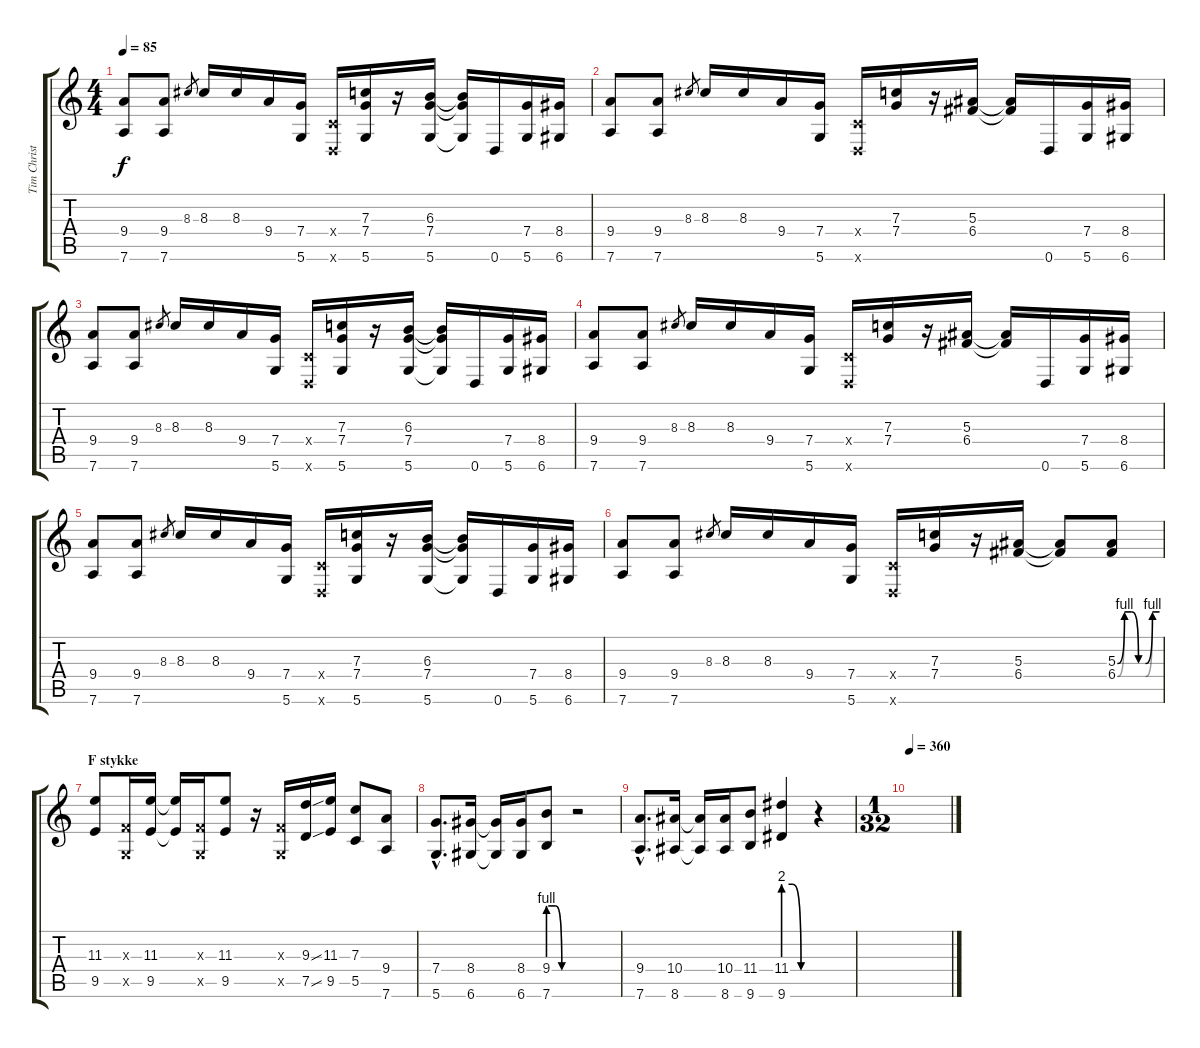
\track ("Tim Christensen (Guitar 2)" "Tim Christ") {instrument distortionguitar}
\staff {score tabs}
\tuning (D4 A3 F3 C3 G2 D2) {hide}
\ts (4 4)
\tempo 85
\clef g2
\ks c
(9.4 7.6).8{dy f} (9.4 7.6).8 8.3.8{gr} 8.3.16 8.3.16 9.4.16 (7.4 5.6).16 (0.4{x} 0.6{x}).16 (7.3 7.4 5.6).16 r.16 (6.3 7.4 5.6).16 (6.3{t} 7.4{t} 5.6{t}).16 0.6.16 (7.4 5.6).16 (8.4 6.6).16 |
(9.4 7.6).8 (9.4 7.6).8 8.3.8{gr} 8.3.16 8.3.16 9.4.16 (7.4 5.6).16 (0.4{x} 0.6{x}).16 (7.3 7.4).16 r.16 (5.3 6.4).16 (5.3{t} 6.4{t}).16 0.6.16 (7.4 5.6).16 (8.4 6.6).16 |
(9.4 7.6).8 (9.4 7.6).8 8.3.8{gr} 8.3.16 8.3.16 9.4.16 (7.4 5.6).16 (0.4{x} 0.6{x}).16 (7.3 7.4 5.6).16 r.16 (6.3 7.4 5.6).16 (6.3{t} 7.4{t} 5.6{t}).16 0.6.16 (7.4 5.6).16 (8.4 6.6).16 |
(9.4 7.6).8 (9.4 7.6).8 8.3.8{gr} 8.3.16 8.3.16 9.4.16 (7.4 5.6).16 (0.4{x} 0.6{x}).16 (7.3 7.4).16 r.16 (5.3 6.4).16 (5.3{t} 6.4{t}).16 0.6.16 (7.4 5.6).16 (8.4 6.6).16 |
(9.4 7.6).8 (9.4 7.6).8 8.3.8{gr} 8.3.16 8.3.16 9.4.16 (7.4 5.6).16 (0.4{x} 0.6{x}).16 (7.3 7.4 5.6).16 r.16 (6.3 7.4 5.6).16 (6.3{t} 7.4{t} 5.6{t}).16 0.6.16 (7.4 5.6).16 (8.4 6.6).16 |
(9.4 7.6).8 (9.4 7.6).8 8.3.8{gr} 8.3.16 8.3.16 9.4.16 (7.4 5.6).16 (0.4{x} 0.6{x}).16 (7.3 7.4).16 r.16 (5.3 6.4).16 (5.3{t} 6.4{t}).8 (5.3{be (custom 0 0 10 4 20 4 30 0 40 0 50 4 60 4)} 6.4{be (custom 0 0 10 4 20 4 30 0 40 0 50 4 60 4)}).8 |
\section ("" "F stykke")
(11.3 9.5).8 (0.3{x} 0.5{x}).16 (11.3 9.5).16 (11.3{t} 9.5{t}).16 (0.3{x} 0.5{x}).16 (11.3 9.5).8 r.16 (0.3{x} 0.5{x}).16 (9.3{ss} 7.5{ss}).16 (11.3 9.5).16 (7.3 5.5).8 (9.4 7.6).8 |
(7.4{hac} 5.6{hac}).8{d} (8.4 6.6).16 (8.4{t} 6.6{t}).16 (8.4 6.6).16 (9.4{be (custom 0 4 20 4 40 0 60 0)} 7.6{be (custom 0 4 20 4 40 0 60 0)}).8 r.2 |
(9.4{hac} 7.6{hac}).8{d} (10.4 8.6).16 (10.4{t} 8.6{t}).16 (10.4 8.6).16 (11.4 9.6).8 (11.4{be (custom 0 8 20 8 40 0 60 0)} 9.6{be (custom 0 8 20 8 40 0 60 0)}).4 r.4 |
\ts (1 32)
\tempo 360
